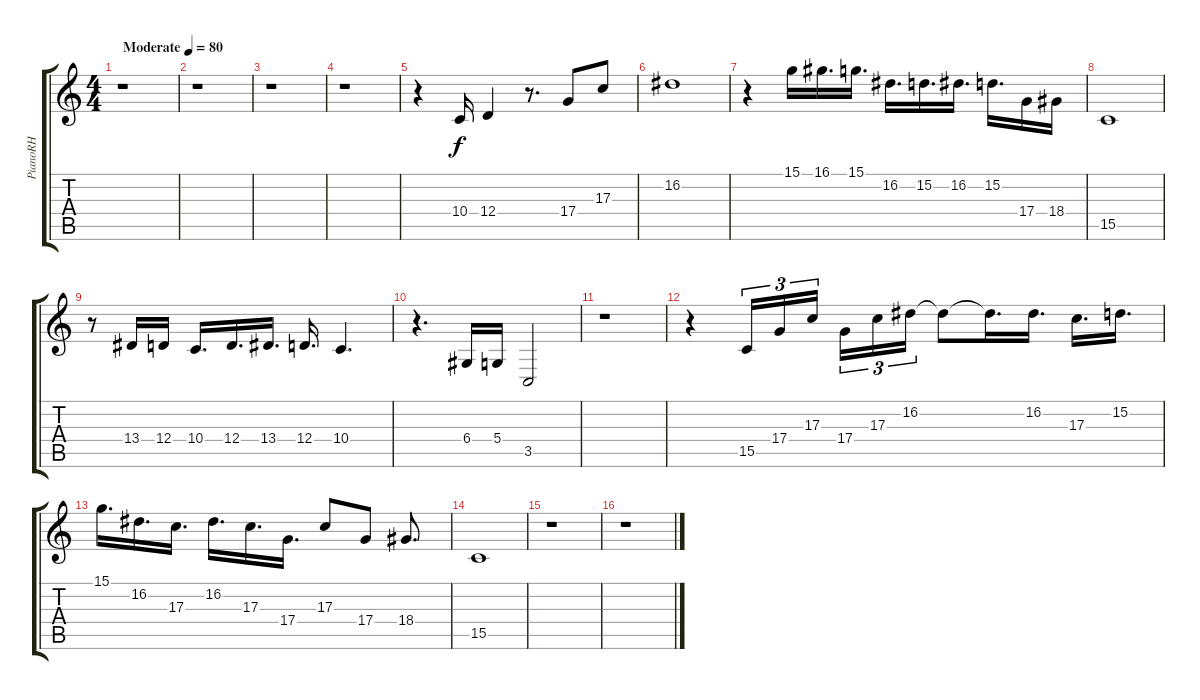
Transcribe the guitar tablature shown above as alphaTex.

\track ("PianoRH" "PianoRH") {instrument acousticgrandpiano}
\staff {score tabs}
\tuning (E4 B3 G3 D3 A2 E2) {hide}
\ts (4 4)
\tempo (80 "Moderate")
\clef g2
\ks c
r.1{dy f instrument acousticgrandpiano} |
r.1 |
r.1 |
r.1 |
r.4 10.4.16 12.4.4 r.8{d} 17.4.8 17.3.8 |
16.2.1 |
r.4 15.1.16 16.1.16{d} 15.1.16{d} 16.2.16{d} 15.2.16{d} 16.2.16{d} 15.2.16{d} 17.4.16 18.4.16 |
15.5.1 |
r.8 13.4.16 12.4.16 10.4.16{d} 12.4.16{d} 13.4.16{d} 12.4.16{d} 10.4.4{d} |
r.4{d} 6.4.16 5.4.16 3.5.2 |
r.1 |
r.4 15.5.16{tu (3 2)} 17.4.16{tu (3 2)} 17.3.16{tu (3 2) beam splitsecondary} 17.4.16{tu (3 2)} 17.3.16{tu (3 2)} 16.2.16{tu (3 2)} 16.2{t}.8 16.2{t}.16{d} 16.2.16{d} 17.3.16{d} 15.2.16{d} |
15.1.16{d} 16.2.16{d} 17.3.16{d} 16.2.16{d} 17.3.16{d} 17.4.16{d} 17.3.8 17.4.8 18.4.8{d} |
15.5.1 |
r.1 |
r.1
